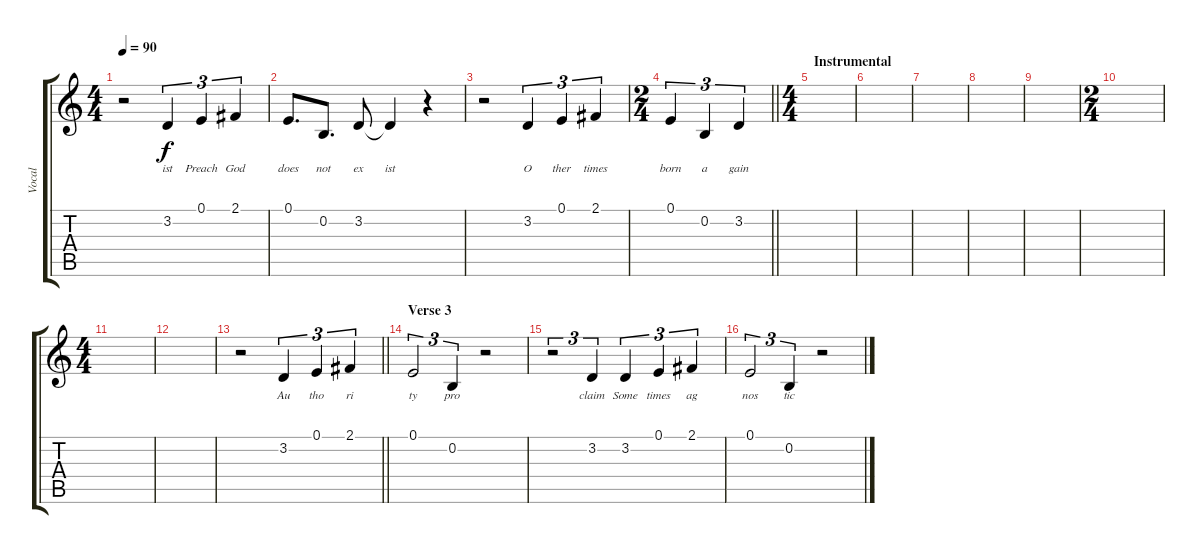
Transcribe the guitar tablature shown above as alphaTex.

\track ("Vocal" "Vocal") {instrument acousticgrandpiano}
\staff {score tabs}
\tuning (E4 B3 G3 D3 A2 E2) {hide}
\ts (4 4)
\tempo 90
\clef g2
\ks c
r.2{dy f} 3.2.4{tu (3 2) lyrics (0 "ist") lyrics (1 "") lyrics (2 "") lyrics (3 "") lyrics (4 "")} 0.1.4{tu (3 2) lyrics (0 "Preach") lyrics (1 "") lyrics (2 "") lyrics (3 "") lyrics (4 "")} 2.1.4{tu (3 2) lyrics (0 "God") lyrics (1 "") lyrics (2 "") lyrics (3 "") lyrics (4 "")} |
0.1.8{d lyrics (0 "does") lyrics (1 "") lyrics (2 "") lyrics (3 "") lyrics (4 "")} 0.2.8{d lyrics (0 "not") lyrics (1 "") lyrics (2 "") lyrics (3 "") lyrics (4 "")} 3.2.8{lyrics (0 "ex") lyrics (1 "") lyrics (2 "") lyrics (3 "") lyrics (4 "")} 3.2{t}.4{lyrics (0 "ist") lyrics (1 "") lyrics (2 "") lyrics (3 "") lyrics (4 "")} r.4 |
r.2 3.2.4{tu (3 2) lyrics (0 "O") lyrics (1 "") lyrics (2 "") lyrics (3 "") lyrics (4 "")} 0.1.4{tu (3 2) lyrics (0 "ther") lyrics (1 "") lyrics (2 "") lyrics (3 "") lyrics (4 "")} 2.1.4{tu (3 2) lyrics (0 "times") lyrics (1 "") lyrics (2 "") lyrics (3 "") lyrics (4 "")} |
\ts (2 4)
\barLineRight lightlight
0.1.4{tu (3 2) lyrics (0 "born") lyrics (1 "") lyrics (2 "") lyrics (3 "") lyrics (4 "")} 0.2.4{tu (3 2) lyrics (0 "a") lyrics (1 "") lyrics (2 "") lyrics (3 "") lyrics (4 "")} 3.2.4{tu (3 2) lyrics (0 "gain") lyrics (1 "") lyrics (2 "") lyrics (3 "") lyrics (4 "")} |
\ts (4 4)
\section ("" "Instrumental")
|
|
|
|
|
\ts (2 4)
|
\ts (4 4)
|
|
\barLineRight lightlight
r.2 3.2.4{tu (3 2) lyrics (0 "Au") lyrics (1 "") lyrics (2 "") lyrics (3 "") lyrics (4 "")} 0.1.4{tu (3 2) lyrics (0 "tho") lyrics (1 "") lyrics (2 "") lyrics (3 "") lyrics (4 "")} 2.1.4{tu (3 2) lyrics (0 "ri") lyrics (1 "") lyrics (2 "") lyrics (3 "") lyrics (4 "")} |
\section ("" "Verse 3")
0.1.2{tu (3 2) lyrics (0 "ty") lyrics (1 "") lyrics (2 "") lyrics (3 "") lyrics (4 "")} 0.2.4{tu (3 2) lyrics (0 "pro") lyrics (1 "") lyrics (2 "") lyrics (3 "") lyrics (4 "")} r.2 |
r.2{tu (3 2)} 3.2.4{tu (3 2) lyrics (0 "claim") lyrics (1 "") lyrics (2 "") lyrics (3 "") lyrics (4 "")} 3.2.4{tu (3 2) lyrics (0 "Some") lyrics (1 "") lyrics (2 "") lyrics (3 "") lyrics (4 "")} 0.1.4{tu (3 2) lyrics (0 "times") lyrics (1 "") lyrics (2 "") lyrics (3 "") lyrics (4 "")} 2.1.4{tu (3 2) lyrics (0 "ag") lyrics (1 "") lyrics (2 "") lyrics (3 "") lyrics (4 "")} |
0.1.2{tu (3 2) lyrics (0 "nos") lyrics (1 "") lyrics (2 "") lyrics (3 "") lyrics (4 "")} 0.2.4{tu (3 2) lyrics (0 "tic") lyrics (1 "") lyrics (2 "") lyrics (3 "") lyrics (4 "")} r.2
